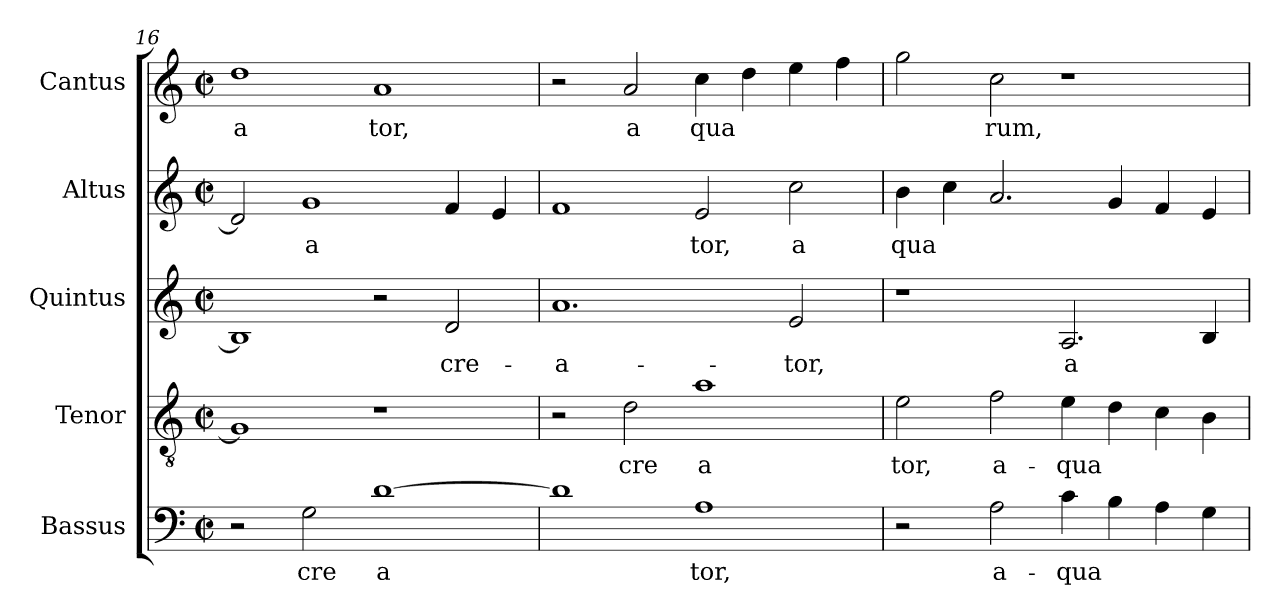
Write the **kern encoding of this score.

**kern	**text	**kern	**text	**kern	**text	**kern	**text	**kern	**text
*part5	*part5	*part4	*part4	*part3	*part3	*part2	*part2	*part1	*part1
*staff5	*staff5	*staff4	*staff4	*staff3	*staff3	*staff2	*staff2	*staff1	*staff1
*I"Bassus	*	*I"Tenor	*	*I"Quintus	*	*I"Altus	*	*I"Cantus	*
*clefF4	*	*clefGv2	*	*clefG2	*	*clefG2	*	*clefG2	*
*k[]	*	*k[]	*	*k[]	*	*k[]	*	*k[]	*
*C:	*	*C:	*	*C:	*	*C:	*	*C:	*
*M2/2	*	*M2/2	*	*M2/2	*	*M2/2	*	*M2/2	*
*met(c|)	*	*met(c|)	*	*met(c|)	*	*met(c|)	*	*met(c|)	*
=16	=16	=16	=16	=16	=16	=16	=16	=16	=16
!	!	!	!LO:LY:b:cj	!	!LO:LY:b:cj	!	!LO:LY:b:cj	!	!LO:LY:b:cj
2r	.	1G]	.	1B]	.	2d/]	.	1dd	a
!	!LO:LY:b:cj	!	!	!	!	!	!LO:LY:b:cj	!	!
2G\	cre	.	.	.	.	1g	a	.	.
!	!LO:LY:b:cj	!	!	!	!	!	!	!	!LO:LY:b:cj
[>1d	a	1r	.	2r	.	.	.	1a	tor,
!	!	!	!	!	!LO:LY:b:cj	!	!LO:LY:b:cj	!	!
.	.	.	.	2d/	cre-	4f/	.	.	.
!	!	!	!	!	!	!	!LO:LY:b:cj	!	!
.	.	.	.	.	.	4e/	.	.	.
=17	=17	=17	=17	=17	=17	=17	=17	=17	=17
!	!LO:LY:b:cj	!	!	!	!LO:LY:b:cj	!	!LO:LY:b:cj	!	!
1d]	.	2r	.	1.a	-a-	1f	.	2r	.
!	!	!	!LO:LY:b:cj	!	!	!	!	!	!LO:LY:b:cj
.	.	2d\	cre	.	.	.	.	2a/	a
!	!LO:LY:b:cj	!	!LO:LY:b:cj	!	!	!	!LO:LY:b:cj	!	!LO:LY:b:cj
1A	tor,	1a	a	.	.	2e/	tor,	4cc\	qua
!	!	!	!	!	!	!	!	!	!LO:LY:b:cj
.	.	.	.	.	.	.	.	4dd\	.
!	!	!	!	!	!LO:LY:b:cj	!	!LO:LY:b:cj	!	!LO:LY:b:cj
.	.	.	.	2e/	-tor,	2cc\	a	4ee\	.
!	!	!	!	!	!	!	!	!	!LO:LY:b:cj
.	.	.	.	.	.	.	.	4ff\	.
!!LO:PB:g=z
=18	=18	=18	=18	=18	=18	=18	=18	=18	=18
!	!	!	!LO:LY:b:cj	!	!	!	!LO:LY:b:cj	!	!LO:LY:b:cj
2r	.	2e\	tor,	1r	.	4b\	qua	2gg\	.
!	!	!	!	!	!	!	!LO:LY:b:cj	!	!
.	.	.	.	.	.	4cc\	.	.	.
!	!LO:LY:b:cj	!	!LO:LY:b:cj	!	!	!	!LO:LY:b:cj	!	!LO:LY:b:cj
2A\	a-	2f\	a-	.	.	2.a/	.	2cc\	rum,
!	!LO:LY:b:cj	!	!LO:LY:b:cj	!	!LO:LY:b:cj	!	!	!	!
4c\	-qua-	4e\	-qua-	2.A/	a-	.	.	1r	.
!	!LO:LY:b:cj	!	!LO:LY:b:cj	!	!	!	!LO:LY:b:cj	!	!
4B\	--	4d\	--	.	.	4g/	.	.	.
!	!LO:LY:b:cj	!	!LO:LY:b:cj	!	!	!	!LO:LY:b:cj	!	!
4A\	--	4c\	--	.	.	4f/	.	.	.
!	!LO:LY:b:cj	!	!LO:LY:b:cj	!	!LO:LY:b:cj	!	!LO:LY:b:cj	!	!
4G\	--	4B\	--	4B/	--	4e/	.	.	.
=	=	=	=	=	=	=	=	=	=
*-	*-	*-	*-	*-	*-	*-	*-	*-	*-
